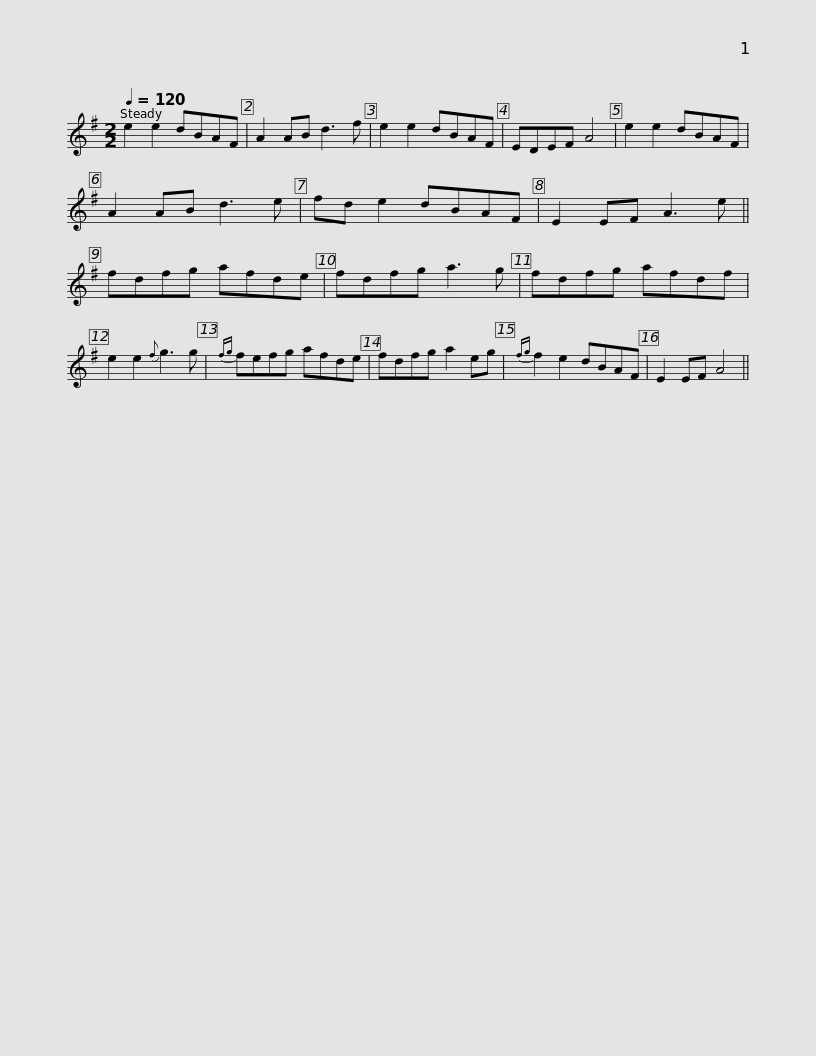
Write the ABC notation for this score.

X:1
L:1/8
Q:1/4=120
M:2/2
I:linebreak $
K:G
V:1 treble
V:1
 e2 e2 dBAF | A2 AB d3 f | e2 e2 dBAF | EDEF A4 | e2 e2 dBAF | %5
 A2 AB d3 e | fd e2 dBAF |$ E2 EF A3 e || fdfg afde | fdfg a3 g | %10
 fdfg afdf | e2 e2{f} g3 g |{fg} fefg afde |$ fdfg a2 eg |{fg} f2 e2 dBAF | %15
 E2 EF A4 || %16
